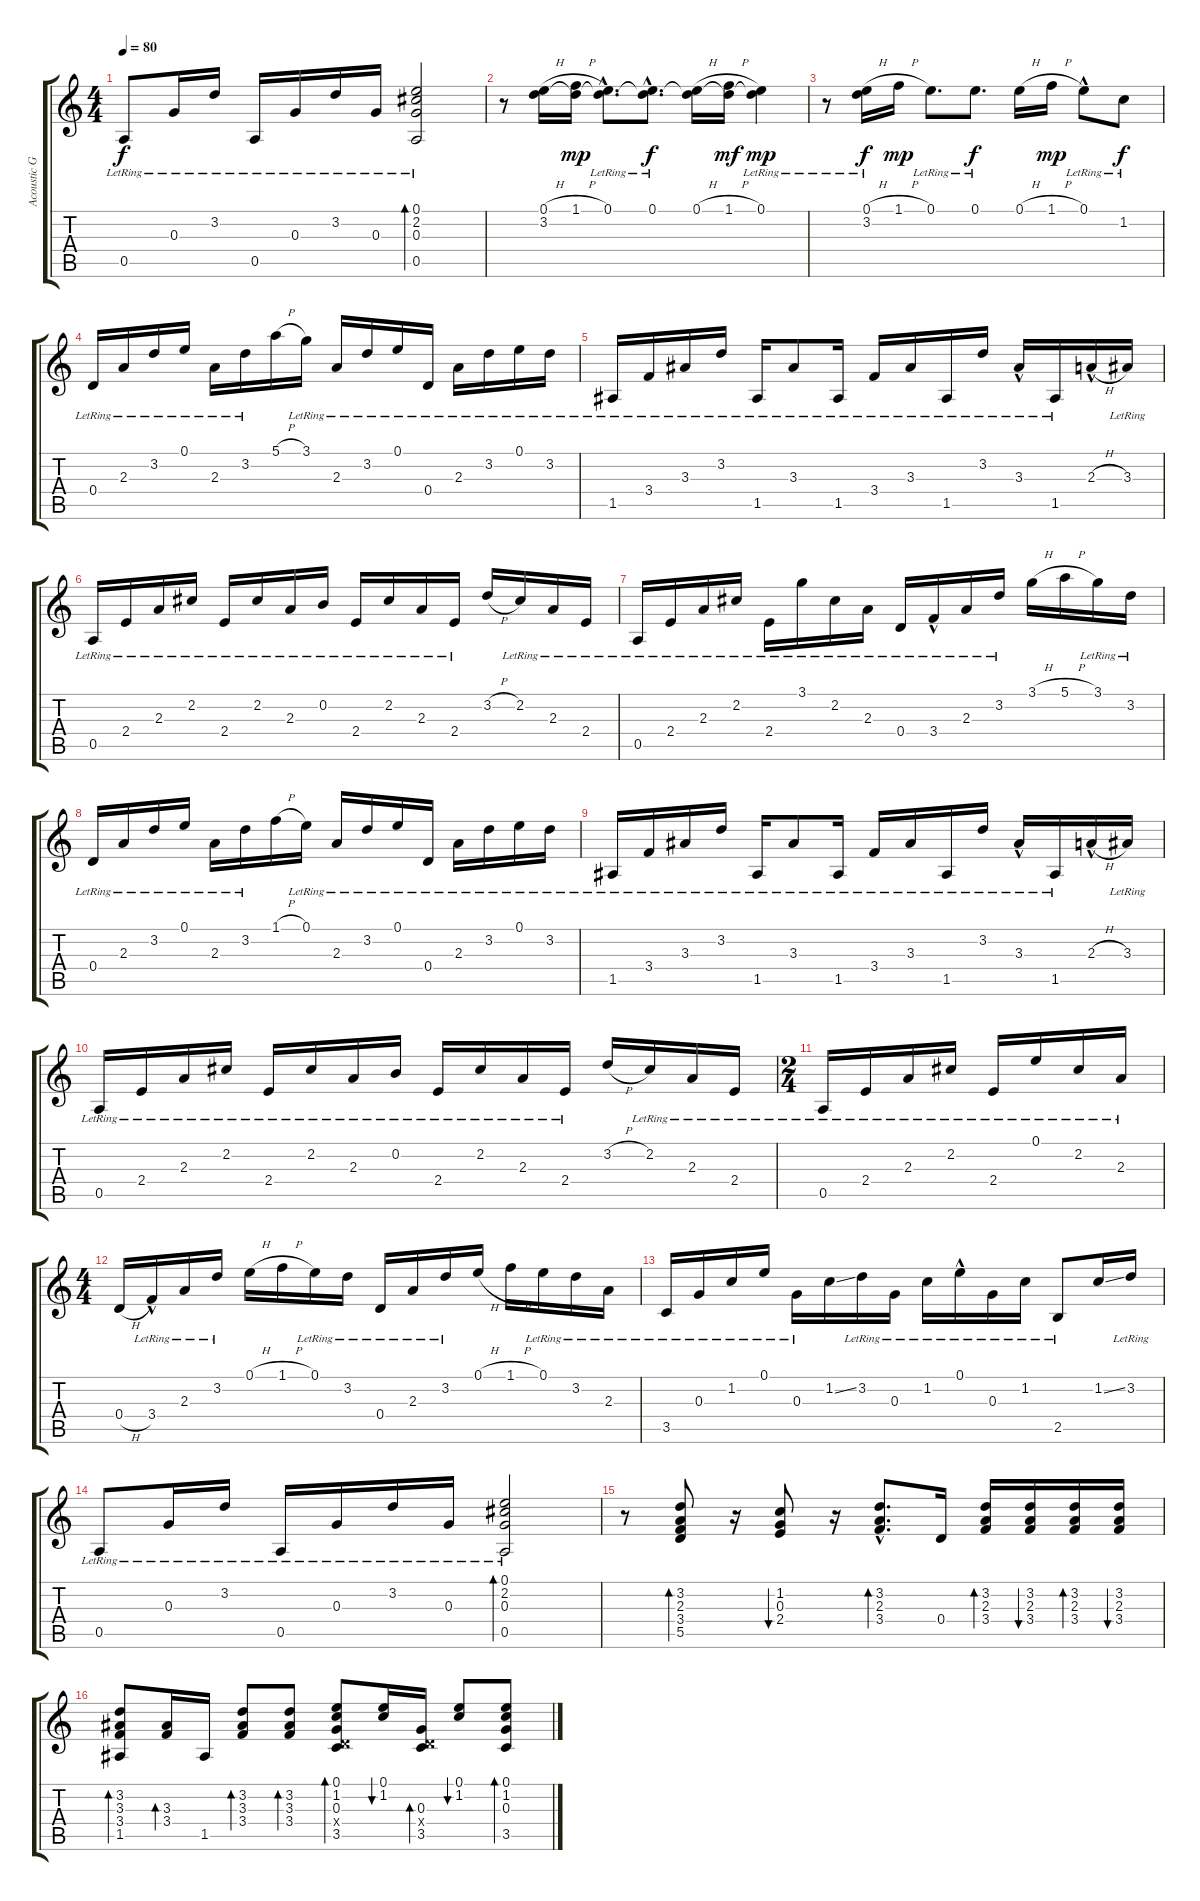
\track ("Acoustic Guitar (1)" "Acoustic G") {instrument acousticguitarsteel}
\staff {score tabs}
\tuning (E4 B3 G3 D3 A2 E2) {hide}
\ts (4 4)
\tempo 80
\clef g2
\ks c
0.5{lr}.8{dy f} 0.3{lr}.16 3.2{lr}.16 0.5{lr}.16 0.3{lr}.16 3.2{lr}.16 0.3{lr}.16 (0.1{lr} 2.2{lr} 0.3{lr} 0.5{lr}).2{bd 60} |
r.8 (0.1{h} 3.2).16 (1.1{h} 3.2{t}).16{dy mp} (0.1{lr} 3.2{hac t}).8{d} (0.1{lr} 3.2{hac t}).8{d dy f} (0.1{h} 3.2{t}).16 (1.1{h} 3.2{t}).16{dy mf} (0.1{lr} 3.2{t}).4{dy mp} |
r.8 (0.1{h} 3.2{lr}).16{dy f} 1.1{h}.16{dy mp} 0.1{lr}.8{d} 0.1{lr}.8{d dy f} 0.1{h}.16 1.1{h}.16{dy mp} 0.1{hac lr}.8 1.2{lr}.8{dy f} |
0.4{lr}.16 2.3{lr}.16 3.2{lr}.16 0.1{lr}.16 2.3{lr}.16 3.2{lr}.16 5.1{h}.16 3.1{lr}.16 2.3{lr}.16 3.2{lr}.16 0.1{lr}.16 0.4{lr}.16 2.3{lr}.16 3.2{lr}.16 0.1{lr}.16 3.2{lr}.16 |
1.5{lr}.16 3.4{lr}.16 3.3{lr}.16 3.2{lr}.16 1.5{lr}.16 3.3{lr}.8 1.5{lr}.16 3.4{lr}.16 3.3{lr}.16 1.5{lr}.16 3.2{lr}.16 3.3{hac lr}.16 1.5{lr}.16 2.3{h hac}.16 3.3{lr}.16 |
0.5{lr}.16 2.4{lr}.16 2.3{lr}.16 2.2{lr}.16 2.4{lr}.16 2.2{lr}.16 2.3{lr}.16 0.2{lr}.16 2.4{lr}.16 2.2{lr}.16 2.3{lr}.16 2.4{lr}.16 3.2{h}.16 2.2{lr}.16 2.3{lr}.16 2.4{lr}.16 |
0.5{lr}.16 2.4{lr}.16 2.3{lr}.16 2.2{lr}.16 2.4{lr}.16 3.1{lr}.16 2.2{lr}.16 2.3{lr}.16 0.4{lr}.16 3.4{hac lr}.16 2.3{lr}.16 3.2{lr}.16 3.1{h}.16 5.1{h}.16 3.1{lr}.16 3.2{lr}.16 |
0.4{lr}.16 2.3{lr}.16 3.2{lr}.16 0.1{lr}.16 2.3{lr}.16 3.2{lr}.16 1.1{h}.16 0.1{lr}.16 2.3{lr}.16 3.2{lr}.16 0.1{lr}.16 0.4{lr}.16 2.3{lr}.16 3.2{lr}.16 0.1{lr}.16 3.2{lr}.16 |
1.5{lr}.16 3.4{lr}.16 3.3{lr}.16 3.2{lr}.16 1.5{lr}.16 3.3{lr}.8 1.5{lr}.16 3.4{lr}.16 3.3{lr}.16 1.5{lr}.16 3.2{lr}.16 3.3{hac lr}.16 1.5{lr}.16 2.3{h hac}.16 3.3{lr}.16 |
0.5{lr}.16 2.4{lr}.16 2.3{lr}.16 2.2{lr}.16 2.4{lr}.16 2.2{lr}.16 2.3{lr}.16 0.2{lr}.16 2.4{lr}.16 2.2{lr}.16 2.3{lr}.16 2.4{lr}.16 3.2{h}.16 2.2{lr}.16 2.3{lr}.16 2.4{lr}.16 |
\ts (2 4)
0.5{lr}.16 2.4{lr}.16 2.3{lr}.16 2.2{lr}.16 2.4{lr}.16 0.1{lr}.16 2.2{lr}.16 2.3{lr}.16 |
\ts (4 4)
0.4{h}.16 3.4{hac lr}.16 2.3{lr}.16 3.2{lr}.16 0.1{h}.16 1.1{h}.16 0.1{lr}.16 3.2{lr}.16 0.4{lr}.16 2.3{lr}.16 3.2{lr}.16 0.1{h}.16 1.1{h}.16 0.1{lr}.16 3.2{lr}.16 2.3{lr}.16 |
3.5{lr}.16 0.3{lr}.16 1.2{lr}.16 0.1{lr}.16 0.3{lr}.16 1.2{ss}.16 3.2{lr}.16 0.3{lr}.16 1.2{lr}.16 0.1{hac lr}.16 0.3{lr}.16 1.2{lr}.16 2.5{lr}.8 1.2{ss}.16 3.2{lr}.16 |
0.5{lr}.8 0.3{lr}.16 3.2{lr}.16 0.5{lr}.16 0.3{lr}.16 3.2{lr}.16 0.3{lr}.16 (0.1{lr} 2.2{lr} 0.3{lr} 0.5{lr}).2{bd 60} |
r.8 (3.2 2.3 3.4 5.5).8{bd 30} r.16 (1.2 0.3 2.4).8{bu 30} r.16 (3.2{hac} 2.3{hac} 3.4{hac}).8{d bd 30} 0.4.16 (3.2 2.3 3.4).16{bd 30} (3.2 2.3 3.4).16{bu 30} (3.2 2.3 3.4).16{bd 30} (3.2 2.3 3.4).16{bu 30} |
(3.2 3.3 3.4 1.5).8{bd 30} (3.3 3.4).16{bd 30} 1.5.16 (3.2 3.3 3.4).8{bd 30} (3.2 3.3 3.4).8{bd 30} (0.1 1.2 0.3 0.4{x} 3.5).8{bd 30} (0.1 1.2).16{bu 30} (0.3 0.4{x} 3.5).16{bd 30} (0.1 1.2).8{bu 30} (0.1 1.2 0.3 3.5).8{bd 30}
